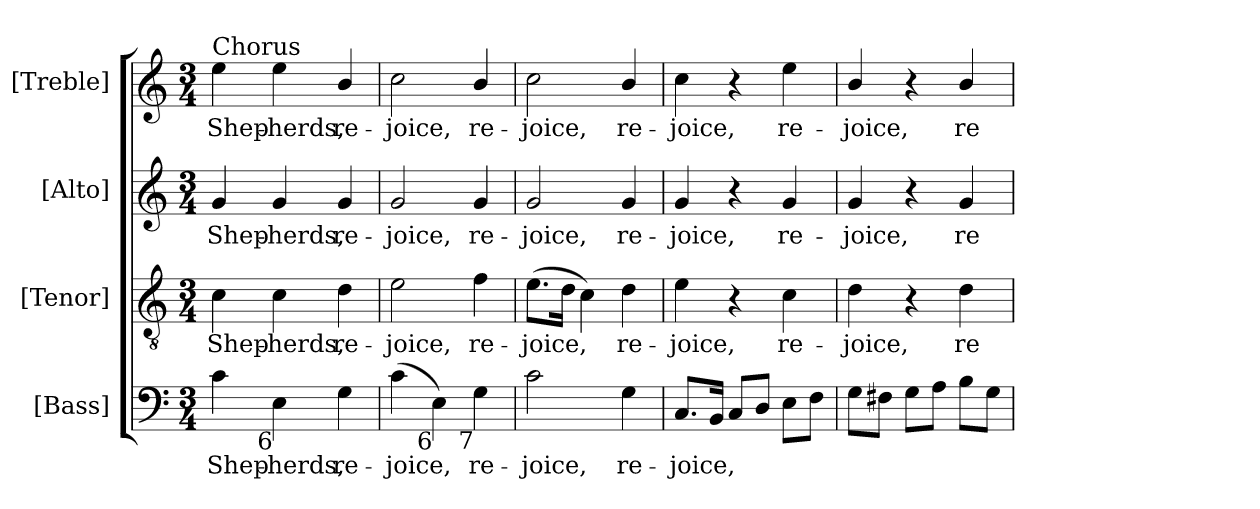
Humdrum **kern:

**kern	**text	**kern	**text	**kern	**text	**kern	**text
*part4	*part4	*part3	*part3	*part2	*part2	*part1	*part1
*staff4	*staff4	*staff3	*staff3	*staff2	*staff2	*staff1	*staff1
*I"[Bass]	*	*I"[Tenor]	*	*I"[Alto]	*	*I"[Treble]	*
*I'B.	*	*I'T.	*	*I'A.	*	*	*
!!LO:PB:g=z
*clefF4	*	*clefGv2	*	*clefG2	*	*clefG2	*
*	*	*ITrd7c12	*	*	*	*	*
*k[]	*	*k[]	*	*k[]	*	*k[]	*
*C:	*	*C:	*	*C:	*	*C:	*
*M3/4	*	*M3/4	*	*M3/4	*	*M3/4	*
=	=	=	=	=	=	=	=
!	!LO:LY:b:color=#000000	!	!	!	!	!	!
!	!	!	!LO:LY:b:color=#000000	!	!	!	!
!	!	!	!	!	!LO:LY:b:color=#000000	!	!
!	!	!	!	!	!	!LO:TX:a:t=Chorus	!
!	!	!	!	!	!	!	!LO:LY:b:color=#000000
4ci\	Shep-	4Ci\	Shep-	4gi/	Shep-	4eei\	Shep-
!	!LO:LY:b:color=#000000	!	!	!	!	!	!
!	!	!	!LO:LY:b:color=#000000	!	!	!	!
!	!	!	!	!	!LO:LY:b:color=#000000	!	!
!LO:TX:b:rj:t=6	!	!	!	!	!	!	!
!	!	!	!	!	!	!	!LO:LY:b:color=#000000
4Ei\	-herds,	4Ci\	-herds,	4gi/	-herds,	4eei\	-herds,
!	!LO:LY:b:color=#000000	!	!	!	!	!	!
!	!	!	!LO:LY:b:color=#000000	!	!	!	!
!	!	!	!	!	!LO:LY:b:color=#000000	!	!
!	!	!	!	!	!	!	!LO:LY:b:color=#000000
4Gi\	re-	4Di\	re-	4gi/	re-	4bi/	re-
=1	=1	=1	=1	=1	=1	=1	=1
!	!LO:LY:b:color=#000000	!	!	!	!	!	!
!	!	!	!LO:LY:b:color=#000000	!	!	!	!
!	!	!	!	!	!LO:LY:b:color=#000000	!	!
!	!	!	!	!	!	!	!LO:LY:b:color=#000000
(4ci\	-joice,	2Ei\	-joice,	2gi/	-joice,	2cci\	-joice,
!LO:TX:b:rj:t=6	!	!	!	!	!	!	!
4Ei\)	.	.	.	.	.	.	.
!	!LO:LY:b:color=#000000	!	!	!	!	!	!
!	!	!	!LO:LY:b:color=#000000	!	!	!	!
!	!	!	!	!	!LO:LY:b:color=#000000	!	!
!LO:TX:b:rj:t=7	!	!	!	!	!	!	!
!	!	!	!	!	!	!	!LO:LY:b:color=#000000
4Gi\	re-	4Fi\	re-	4gi/	re-	4bi/	re-
=2	=2	=2	=2	=2	=2	=2	=2
!	!LO:LY:b:color=#000000	!	!	!	!	!	!
!	!	!	!LO:LY:b:color=#000000	!	!	!	!
!	!	!	!	!	!LO:LY:b:color=#000000	!	!
!	!	!	!	!	!	!	!LO:LY:b:color=#000000
2ci\	-joice,	(8.Ei\L	-joice,	2gi/	-joice,	2cci\	-joice,
.	.	16Di\Jk	.	.	.	.	.
.	.	4Ci\)	.	.	.	.	.
!	!LO:LY:b:color=#000000	!	!	!	!	!	!
!	!	!	!LO:LY:b:color=#000000	!	!	!	!
!	!	!	!	!	!LO:LY:b:color=#000000	!	!
!	!	!	!	!	!	!	!LO:LY:b:color=#000000
4Gi\	re-	4Di\	re-	4gi/	re-	4bi/	re-
=3	=3	=3	=3	=3	=3	=3	=3
!	!LO:LY:b:color=#000000	!	!	!	!	!	!
!	!	!	!LO:LY:b:color=#000000	!	!	!	!
!	!	!	!	!	!LO:LY:b:color=#000000	!	!
!	!	!	!	!	!	!	!LO:LY:b:color=#000000
8.Ci/L	-joice,	4Ei\	-joice,	4gi/	-joice,	4cci\	-joice,
16BBi/Jk	.	.	.	.	.	.	.
8Ci/L	.	4r	.	4r	.	4r	.
8Di/J	.	.	.	.	.	.	.
!	!	!	!LO:LY:b:color=#000000	!	!	!	!
!	!	!	!	!	!LO:LY:b:color=#000000	!	!
!	!	!	!	!	!	!	!LO:LY:b:color=#000000
8Ei\L	.	4Ci\	re-	4gi/	re-	4eei\	re-
8Fi\J	.	.	.	.	.	.	.
=4	=4	=4	=4	=4	=4	=4	=4
!	!	!	!LO:LY:b:color=#000000	!	!	!	!
!	!	!	!	!	!LO:LY:b:color=#000000	!	!
!	!	!	!	!	!	!	!LO:LY:b:color=#000000
8Gi\L	.	4Di\	-joice,	4gi/	-joice,	4bi/	-joice,
8F#Xi\J	.	.	.	.	.	.	.
8Gi\L	.	4r	.	4r	.	4r	.
8Ai\J	.	.	.	.	.	.	.
!	!	!	!LO:LY:b:color=#000000	!	!	!	!
!	!	!	!	!	!LO:LY:b:color=#000000	!	!
!	!	!	!	!	!	!	!LO:LY:b:color=#000000
8Bi\L	.	4Di\	re-	4gi/	re-	4bi/	re-
8Gi\J	.	.	.	.	.	.	.
=	=	=	=	=	=	=	=
*-	*-	*-	*-	*-	*-	*-	*-
